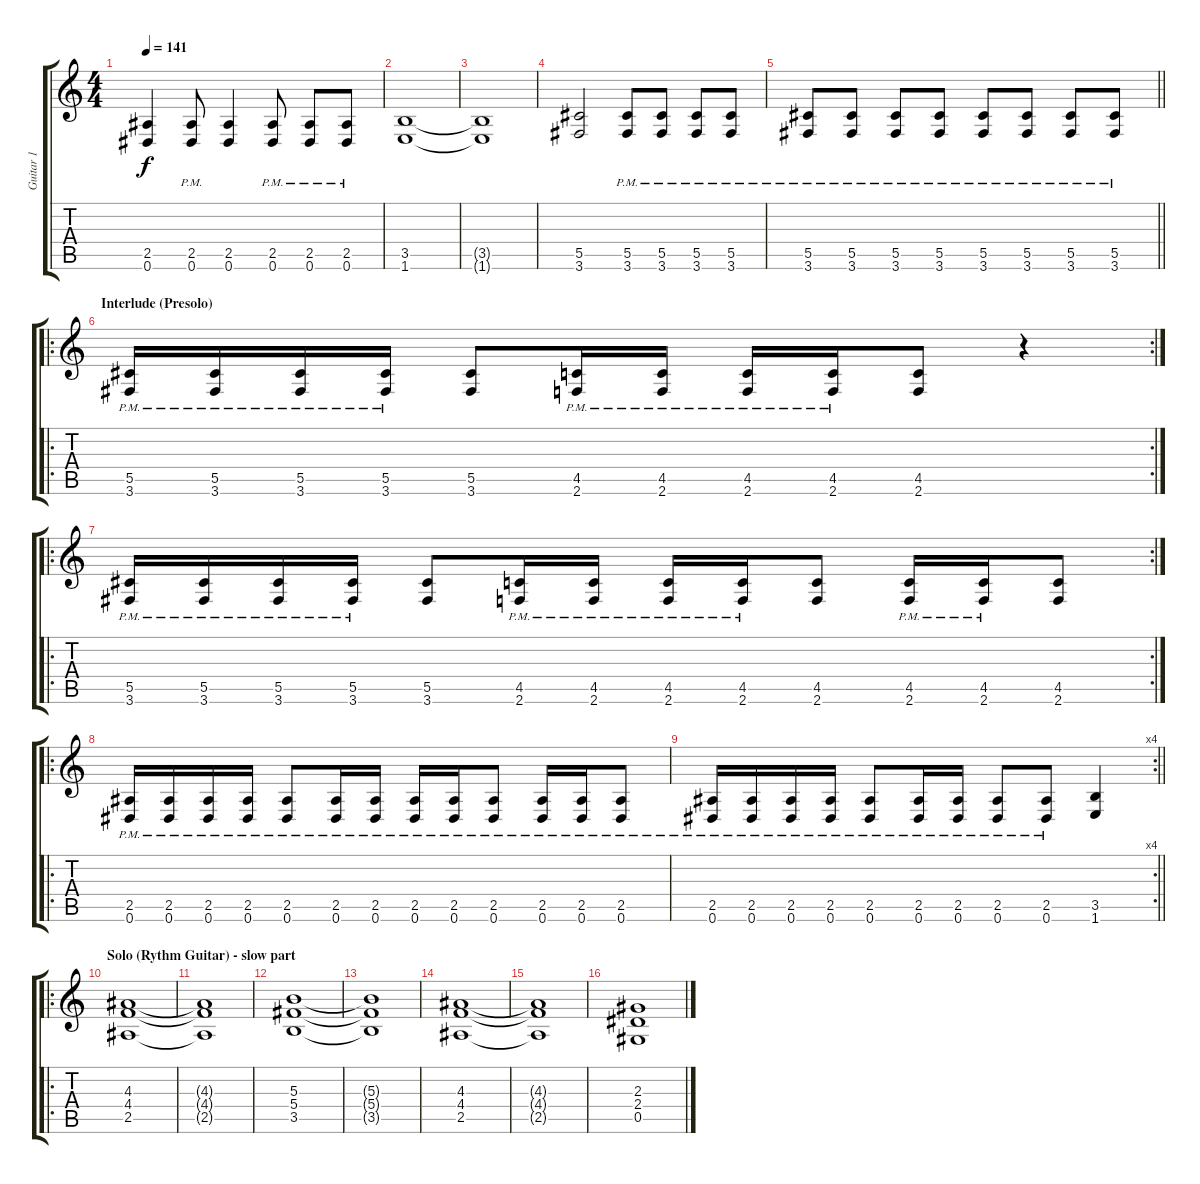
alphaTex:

\track ("Guitar 1" "Guitar 1") {instrument distortionguitar}
\staff {score tabs}
\tuning (Eb4 Bb3 Gb3 Db3 Ab2 Eb2) {hide}
\ts (4 4)
\tempo 141
\clef g2
\ks c
(2.5 0.6).4{dy f} (2.5{pm} 0.6).8 (2.5 0.6).4 (2.5 0.6{pm}).8 (2.5{pm} 0.6).8 (2.5{pm} 0.6).8 |
(3.5 1.6).1 |
(3.5{t} 1.6{t}).1 |
(5.5 3.6).2 (5.5{pm} 3.6{pm}).8 (5.5{pm} 3.6{pm}).8 (5.5{pm} 3.6{pm}).8 (5.5{pm} 3.6{pm}).8 |
\barLineRight lightlight
(5.5{pm} 3.6{pm}).8 (5.5{pm} 3.6{pm}).8 (5.5{pm} 3.6{pm}).8 (5.5{pm} 3.6{pm}).8 (5.5{pm} 3.6{pm}).8 (5.5{pm} 3.6{pm}).8 (5.5{pm} 3.6{pm}).8 (5.5{pm} 3.6{pm}).8 |
\ro
\rc 2
\section ("" "Interlude (Presolo)")
(5.5{pm} 3.6{pm}).16 (5.5{pm} 3.6{pm}).16 (5.5{pm} 3.6{pm}).16 (5.5{pm} 3.6{pm}).16 (5.5 3.6).8 (4.5{pm} 2.6{pm}).16 (4.5{pm} 2.6{pm}).16 (4.5{pm} 2.6{pm}).16 (4.5{pm} 2.6{pm}).16 (4.5 2.6).8 r.4 |
\ro
\rc 2
(5.5{pm} 3.6{pm}).16 (5.5{pm} 3.6{pm}).16 (5.5{pm} 3.6{pm}).16 (5.5{pm} 3.6{pm}).16 (5.5 3.6).8 (4.5{pm} 2.6{pm}).16 (4.5{pm} 2.6{pm}).16 (4.5{pm} 2.6{pm}).16 (4.5{pm} 2.6{pm}).16 (4.5 2.6).8 (4.5{pm} 2.6{pm}).16 (4.5{pm} 2.6{pm}).16 (4.5 2.6).8 |
\ro
(2.5{pm} 0.6{pm}).16 (2.5{pm} 0.6{pm}).16 (2.5{pm} 0.6{pm}).16 (2.5{pm} 0.6{pm}).16 (2.5{pm} 0.6{pm}).8 (2.5{pm} 0.6{pm}).16 (2.5{pm} 0.6{pm}).16 (2.5{pm} 0.6{pm}).16 (2.5{pm} 0.6{pm}).16 (2.5{pm} 0.6{pm}).8 (2.5{pm} 0.6{pm}).16 (2.5{pm} 0.6{pm}).16 (2.5{pm} 0.6{pm}).8 |
\rc 4
\barLineRight lightlight
(2.5{pm} 0.6{pm}).16 (2.5{pm} 0.6{pm}).16 (2.5{pm} 0.6{pm}).16 (2.5{pm} 0.6{pm}).16 (2.5{pm} 0.6{pm}).8 (2.5{pm} 0.6{pm}).16 (2.5{pm} 0.6{pm}).16 (2.5{pm} 0.6{pm}).8 (2.5{pm} 0.6{pm}).8 (3.5 1.6).4 |
\ro
\section ("" "Solo (Rythm Guitar) - slow part")
(4.3 4.4 2.5).1 |
(4.3{t} 4.4{t} 2.5{t}).1 |
(5.3 5.4 3.5).1 |
(5.3{t} 5.4{t} 3.5{t}).1 |
(4.3 4.4 2.5).1 |
(4.3{t} 4.4{t} 2.5{t}).1 |
(2.3 2.4 0.5).1
